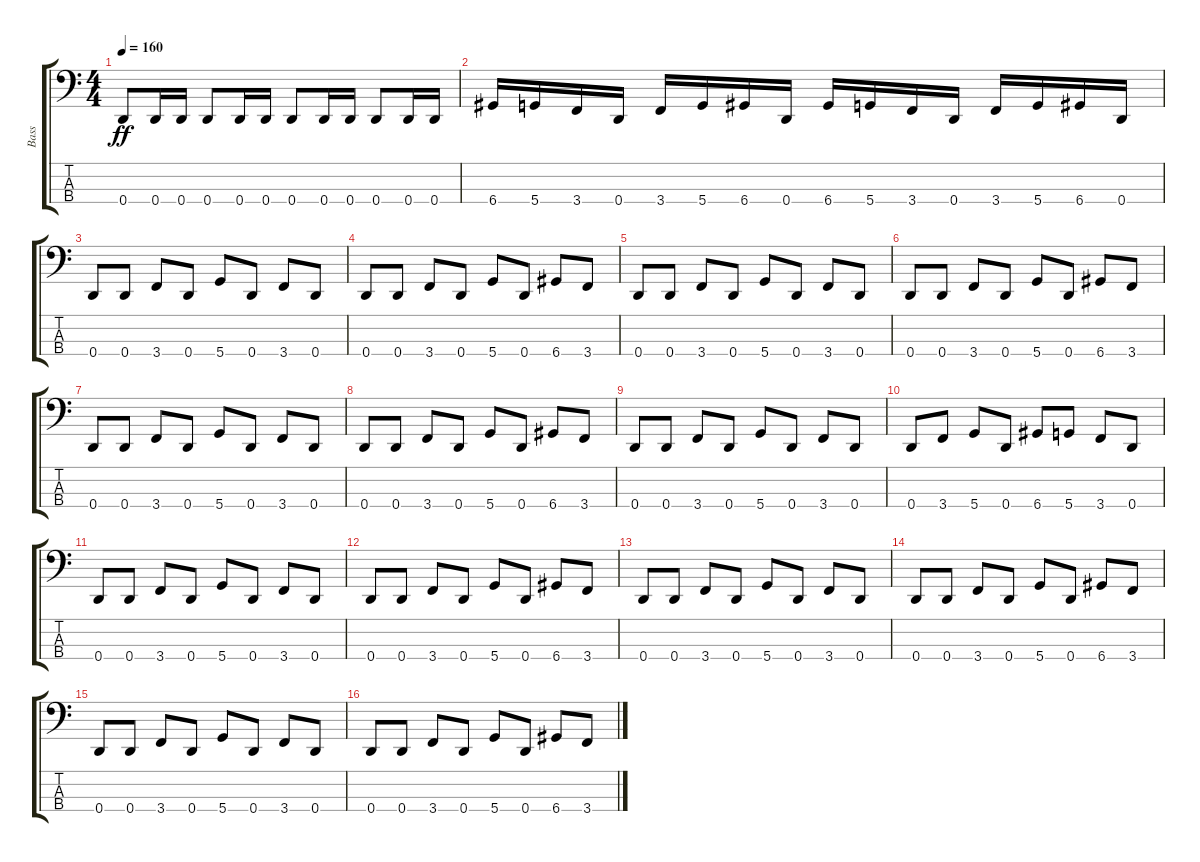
\track ("Bass" "Bass") {instrument acousticguitarnylon}
\staff {score tabs}
\tuning (G2 D2 A1 D1) {hide}
\ts (4 4)
\tempo 160
\clef f4
\ks c
0.4.8{dy ff} 0.4.16 0.4.16 0.4.8 0.4.16 0.4.16 0.4.8 0.4.16 0.4.16 0.4.8 0.4.16 0.4.16 |
6.4.16 5.4.16 3.4.16 0.4.16 3.4.16 5.4.16 6.4.16 0.4.16 6.4.16 5.4.16 3.4.16 0.4.16 3.4.16 5.4.16 6.4.16 0.4.16 |
0.4.8 0.4.8 3.4.8 0.4.8 5.4.8 0.4.8 3.4.8 0.4.8 |
0.4.8 0.4.8 3.4.8 0.4.8 5.4.8 0.4.8 6.4.8 3.4.8 |
0.4.8 0.4.8 3.4.8 0.4.8 5.4.8 0.4.8 3.4.8 0.4.8 |
0.4.8 0.4.8 3.4.8 0.4.8 5.4.8 0.4.8 6.4.8 3.4.8 |
0.4.8 0.4.8 3.4.8 0.4.8 5.4.8 0.4.8 3.4.8 0.4.8 |
0.4.8 0.4.8 3.4.8 0.4.8 5.4.8 0.4.8 6.4.8 3.4.8 |
0.4.8 0.4.8 3.4.8 0.4.8 5.4.8 0.4.8 3.4.8 0.4.8 |
0.4.8 3.4.8 5.4.8 0.4.8 6.4.8 5.4.8 3.4.8 0.4.8 |
0.4.8 0.4.8 3.4.8 0.4.8 5.4.8 0.4.8 3.4.8 0.4.8 |
0.4.8 0.4.8 3.4.8 0.4.8 5.4.8 0.4.8 6.4.8 3.4.8 |
0.4.8 0.4.8 3.4.8 0.4.8 5.4.8 0.4.8 3.4.8 0.4.8 |
0.4.8 0.4.8 3.4.8 0.4.8 5.4.8 0.4.8 6.4.8 3.4.8 |
0.4.8 0.4.8 3.4.8 0.4.8 5.4.8 0.4.8 3.4.8 0.4.8 |
0.4.8 0.4.8 3.4.8 0.4.8 5.4.8 0.4.8 6.4.8 3.4.8
